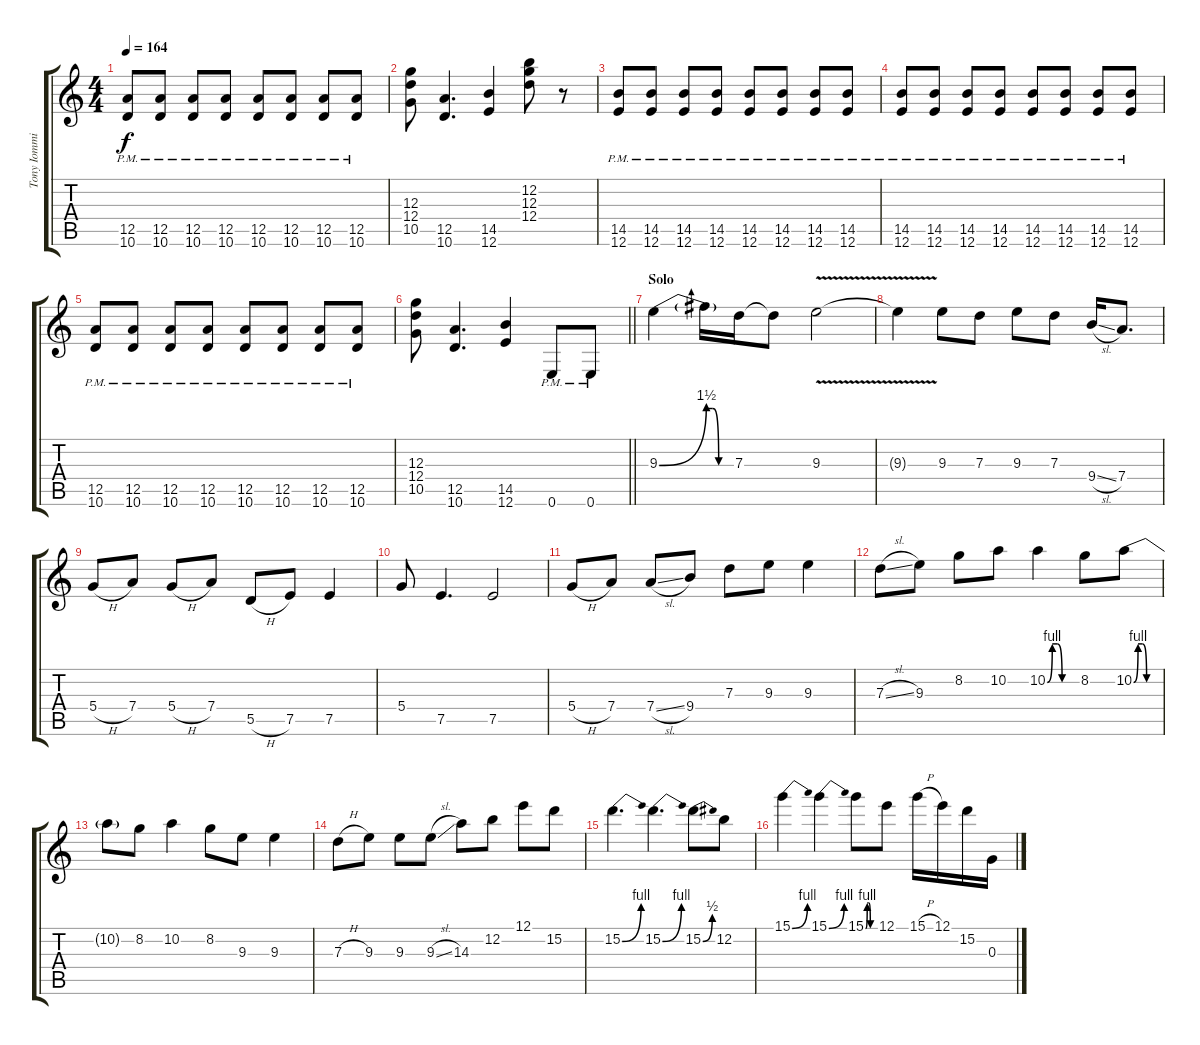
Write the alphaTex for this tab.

\track ("Tony Iommi" "Tony Iommi") {instrument overdrivenguitar}
\staff {score tabs}
\tuning (E4 B3 G3 D3 A2 E2) {hide}
\ts (4 4)
\tempo 164
\clef g2
\ks c
(12.5{pm} 10.6{pm}).8{dy f} (12.5{pm} 10.6{pm}).8 (12.5{pm} 10.6{pm}).8 (12.5{pm} 10.6{pm}).8 (12.5{pm} 10.6{pm}).8 (12.5{pm} 10.6{pm}).8 (12.5{pm} 10.6{pm}).8 (12.5{pm} 10.6{pm}).8 |
(12.3 12.4 10.5).8 (12.5 10.6).4{d} (14.5 12.6).4 (12.2 12.3 12.4).8 r.8 |
(14.5{pm} 12.6{pm}).8 (14.5{pm} 12.6{pm}).8 (14.5{pm} 12.6{pm}).8 (14.5{pm} 12.6{pm}).8 (14.5{pm} 12.6{pm}).8 (14.5{pm} 12.6{pm}).8 (14.5{pm} 12.6{pm}).8 (14.5{pm} 12.6{pm}).8 |
(14.5{pm} 12.6{pm}).8 (14.5{pm} 12.6{pm}).8 (14.5{pm} 12.6{pm}).8 (14.5{pm} 12.6{pm}).8 (14.5{pm} 12.6{pm}).8 (14.5{pm} 12.6{pm}).8 (14.5{pm} 12.6{pm}).8 (14.5{pm} 12.6{pm}).8 |
(12.5{pm} 10.6{pm}).8 (12.5{pm} 10.6{pm}).8 (12.5{pm} 10.6{pm}).8 (12.5{pm} 10.6{pm}).8 (12.5{pm} 10.6{pm}).8 (12.5{pm} 10.6{pm}).8 (12.5{pm} 10.6{pm}).8 (12.5{pm} 10.6{pm}).8 |
\barLineRight lightlight
(12.3 12.4 10.5).8 (12.5 10.6).4{d} (14.5 12.6).4 0.6{pm}.8 0.6{pm}.8 |
\section ("" "Solo")
9.3{be (bend 0 0 60 6)}.4 9.3{be (custom 0 5 15 5 30 0 60 0) t}.16 7.3.16 7.3{t}.8 9.3{v}.2 |
9.3{t}.4 9.3.8 7.3.8 9.3.8 7.3.8 9.4{sl}.16 7.4.8{d} |
5.4{h}.8 7.4.8 5.4{h}.8 7.4.8 5.5{h}.8 7.5.8 7.5.4 |
5.4.8 7.5.4{d} 7.5.2 |
5.4{h}.8 7.4.8 7.4{sl}.8 9.4.8 7.3.8 9.3.8 9.3.4 |
7.3{sl}.8 9.3.8 8.2.8 10.2.8 10.2{be (custom 0 0 10 4 20 4 30 0 60 0)}.4 8.2.8 10.2{be (custom 0 0 10 4 20 4 30 0 60 0)}.8 |
10.2{t}.8 8.2.8 10.2.4 8.2.8 9.3.8 9.3.4 |
7.3{h}.8 9.3.8 9.3.8 9.3{sl}.8 14.3.8 12.2.8 12.1.8 15.2.8 |
15.2{be (bend 0 0 60 4)}.4{d} 15.2{be (bend 0 0 60 4)}.4{d} 15.2{be (bend 0 0 60 2)}.8 12.2.8 |
15.1{be (bend 0 0 60 4)}.4 15.1{be (bend 0 0 60 4)}.4 15.1{be (custom 0 0 10 4 20 4 30 0 60 0)}.8 12.1.8 15.1{h}.16 12.1.16 15.2.16 0.3.16
